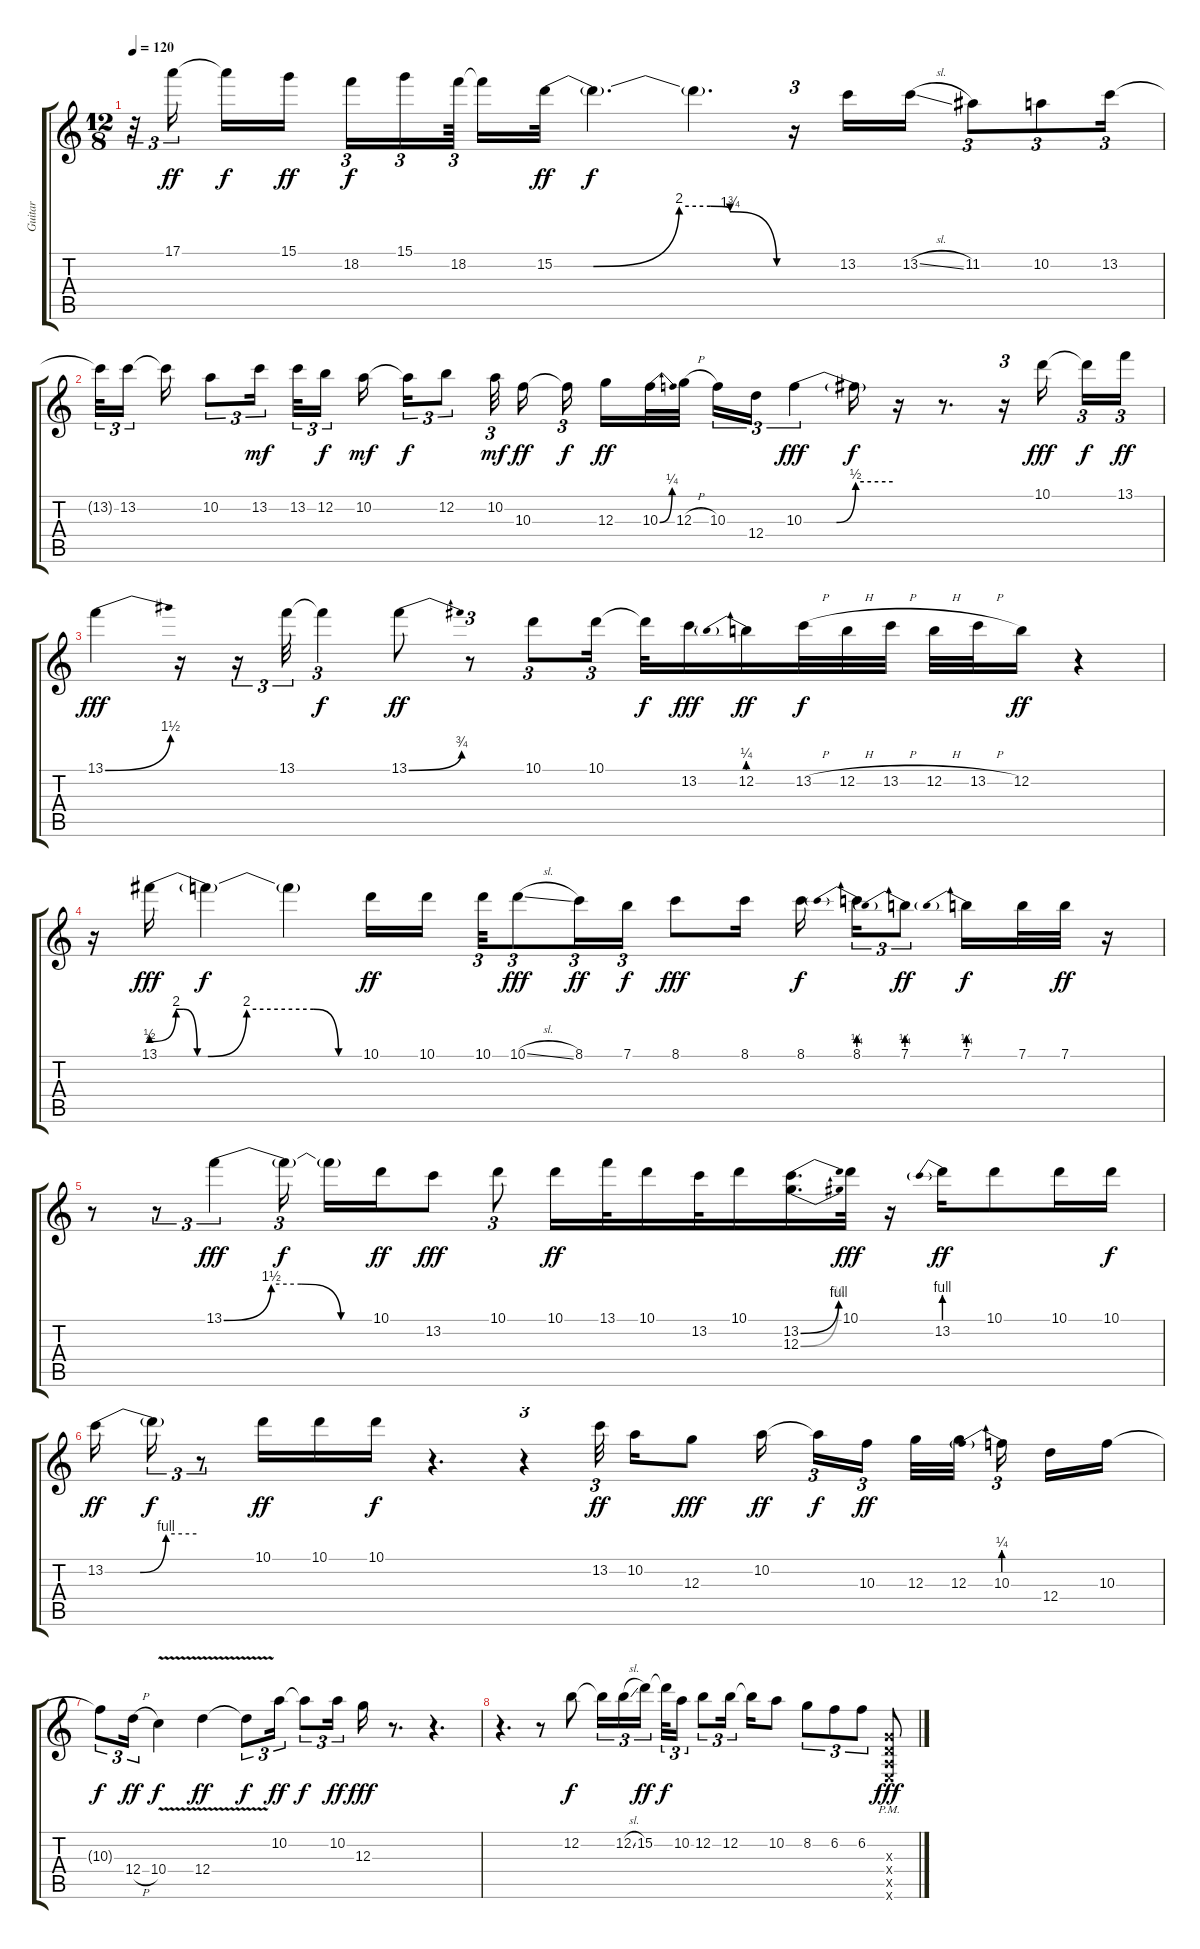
\track ("Guitar" "Guitar") {instrument overdrivenguitar}
\staff {score tabs}
\tuning (E4 B3 G3 D3 A2 E2) {hide}
\ts (12 8)
\tempo 120
\clef g2
\ks c
r.32{tu (3 2) dy ff} 17.1.16{tu (3 2) beam splitsecondary} 17.1{t}.16{dy f} 15.1.16{dy ff beam splitsecondary} 18.2.16{tu (3 2) dy f} 15.1.16{tu (3 2)} 18.2.64{tu (3 2) beam splitsecondary} 18.2{t}.16 15.2{be (custom 0 0 10 0 32 8 40 8 45 7 57 0 60 0)}.32{dy ff} 15.2{t}.4{d dy f} 15.2{t}.4{d} r.16{tu (3 2)} 13.2.16 13.2{sl}.16 11.2.8{tu (3 2)} 10.2.8{tu (3 2)} 13.2.16{tu (3 2)} |
13.2{t}.32{tu (3 2)} 13.2.16{tu (3 2) beam splitsecondary} 13.2{t}.16 10.2.8{tu (3 2)} 13.2.16{tu (3 2) dy mf beam splitsecondary} 13.2.32{tu (3 2)} 12.2.16{tu (3 2) dy f beam splitsecondary} 10.2.16{dy mf} 10.2{t}.16{tu (3 2) dy f} 12.2.8{tu (3 2)} 10.2.32{tu (3 2) dy mf beam splitsecondary} 10.3.16{dy ff beam splitsecondary} 10.3{t}.16{tu (3 2) dy f beam splitsecondary} 12.3.16{dy ff} 10.3{be (bend 0 0 60 1)}.32 12.3{h}.32 10.3.16{tu (3 2)} 12.4.16{tu (3 2)} 10.3{be (custom 0 0 22 0 35 2 60 2)}.4{tu (3 2) dy fff} 10.3{t}.16{dy f} r.16 r.8{d} r.16{tu (3 2)} 10.1.16{dy fff beam splitsecondary} 10.1{t}.16{tu (3 2) dy f} 13.1.16{tu (3 2) dy ff} |
13.1{be (bend 0 0 60 6)}.4{dy fff} r.16 r.16{tu (3 2)} 13.1.32{tu (3 2)} 13.1{t}.4{tu (3 2) dy f} 13.1{be (bend 0 0 60 3)}.8{dy ff} r.8{tu (3 2)} 10.1.8{tu (3 2)} 10.1.16{tu (3 2) beam splitsecondary} 10.1{t}.32{dy f} 13.2.16{dy fff} 12.2{be (prebend 0 1 60 1)}.16{dy ff} 13.2{h}.32{dy f} 12.2{h}.32 13.2{h}.32 12.2{h}.32 13.2{h}.32 12.2.16{dy ff} r.4 |
r.16 13.1{be (custom 0 2 7 8 9 8 13 0 16 0 27 8 46 8 53 0 60 0)}.16{dy fff} 13.1{t}.4{dy f} 13.1{t}.4 10.1.16{dy ff} 10.1.16 10.1.32{tu (3 2)} 10.1{sl}.8{tu (3 2) dy fff} 8.1.16{tu (3 2) dy ff} 7.1.16{tu (3 2) dy f} 8.1.8{dy fff} 8.1.16 8.1.16{dy f beam splitsecondary} 8.1{be (prebend 0 1 60 1)}.16{tu (3 2)} 7.1{be (prebend 0 1 60 1)}.8{tu (3 2) dy ff} 7.1{be (prebend 0 1 60 1)}.16{dy f} 7.1.32 7.1.32{dy ff} r.16 |
r.8 r.8{tu (3 2)} 13.1{be (custom 0 0 19 6 31 6 47 0 60 0)}.4{tu (3 2) dy fff} 13.1{t}.16{tu (3 2) dy f beam splitsecondary} 13.1{t}.16 10.1.16{dy ff} 13.2.8{dy fff} 10.1.8{tu (3 2)} 10.1.16{dy ff} 13.1.32 10.1.16 13.2.32 10.1.16 (13.2{be (bend 0 0 60 4)} 12.3{be (bend 0 0 60 3)}).16{d} 10.1.32{dy fff} r.16 13.2{be (prebend 0 4 60 4)}.16{dy ff} 10.1.8 10.1.16 10.1.16{dy f} |
13.2{be (custom 0 0 10 0 23 0 40 4 60 4)}.16{dy ff} 13.2{t}.16{tu (3 2) dy f} r.8{tu (3 2)} 10.1.16{dy ff} 10.1.16 10.1.16{dy f} r.4{d} r.4{tu (3 2)} 13.2.32{tu (3 2) dy ff beam splitsecondary} 10.2.16 12.3.8{dy fff} 10.2.16{dy ff beam splitsecondary} 10.2{t}.16{tu (3 2) dy f} 10.3.16{tu (3 2) dy ff beam splitsecondary} 12.3.32 12.3.32{beam splitsecondary} 10.3{be (prebend 0 1 60 1)}.16{tu (3 2) beam splitsecondary} 12.4.16 10.3.16 |
10.3{t}.8{tu (3 2) dy f} 12.4{h}.16{tu (3 2) dy ff} 10.4{v}.4{dy f} 12.4{v}.4{dy ff} 12.4{t}.8{tu (3 2) dy f} 10.2.16{tu (3 2) dy ff} 10.2{t}.8{tu (3 2) dy f} 10.2.16{tu (3 2) dy ff} 12.3.16{dy fff} r.8{d} r.4{d} |
r.4{d} r.8 12.2.8{dy f} 12.2{t}.16{tu (3 2)} 12.2{sl}.16{tu (3 2)} 15.2.16{tu (3 2) dy ff} 15.2{t}.32{tu (3 2) dy f} 10.2.16{tu (3 2)} 12.2.8{tu (3 2)} 12.2.16{tu (3 2) beam splitsecondary} 12.2{t}.16 10.2.8 8.2.8{tu (3 2)} 6.2.8{tu (3 2)} 6.2.8{tu (3 2)} (0.3{pm x} 0.4{x} 0.5{x} 0.6{x}).8{dy fff}
